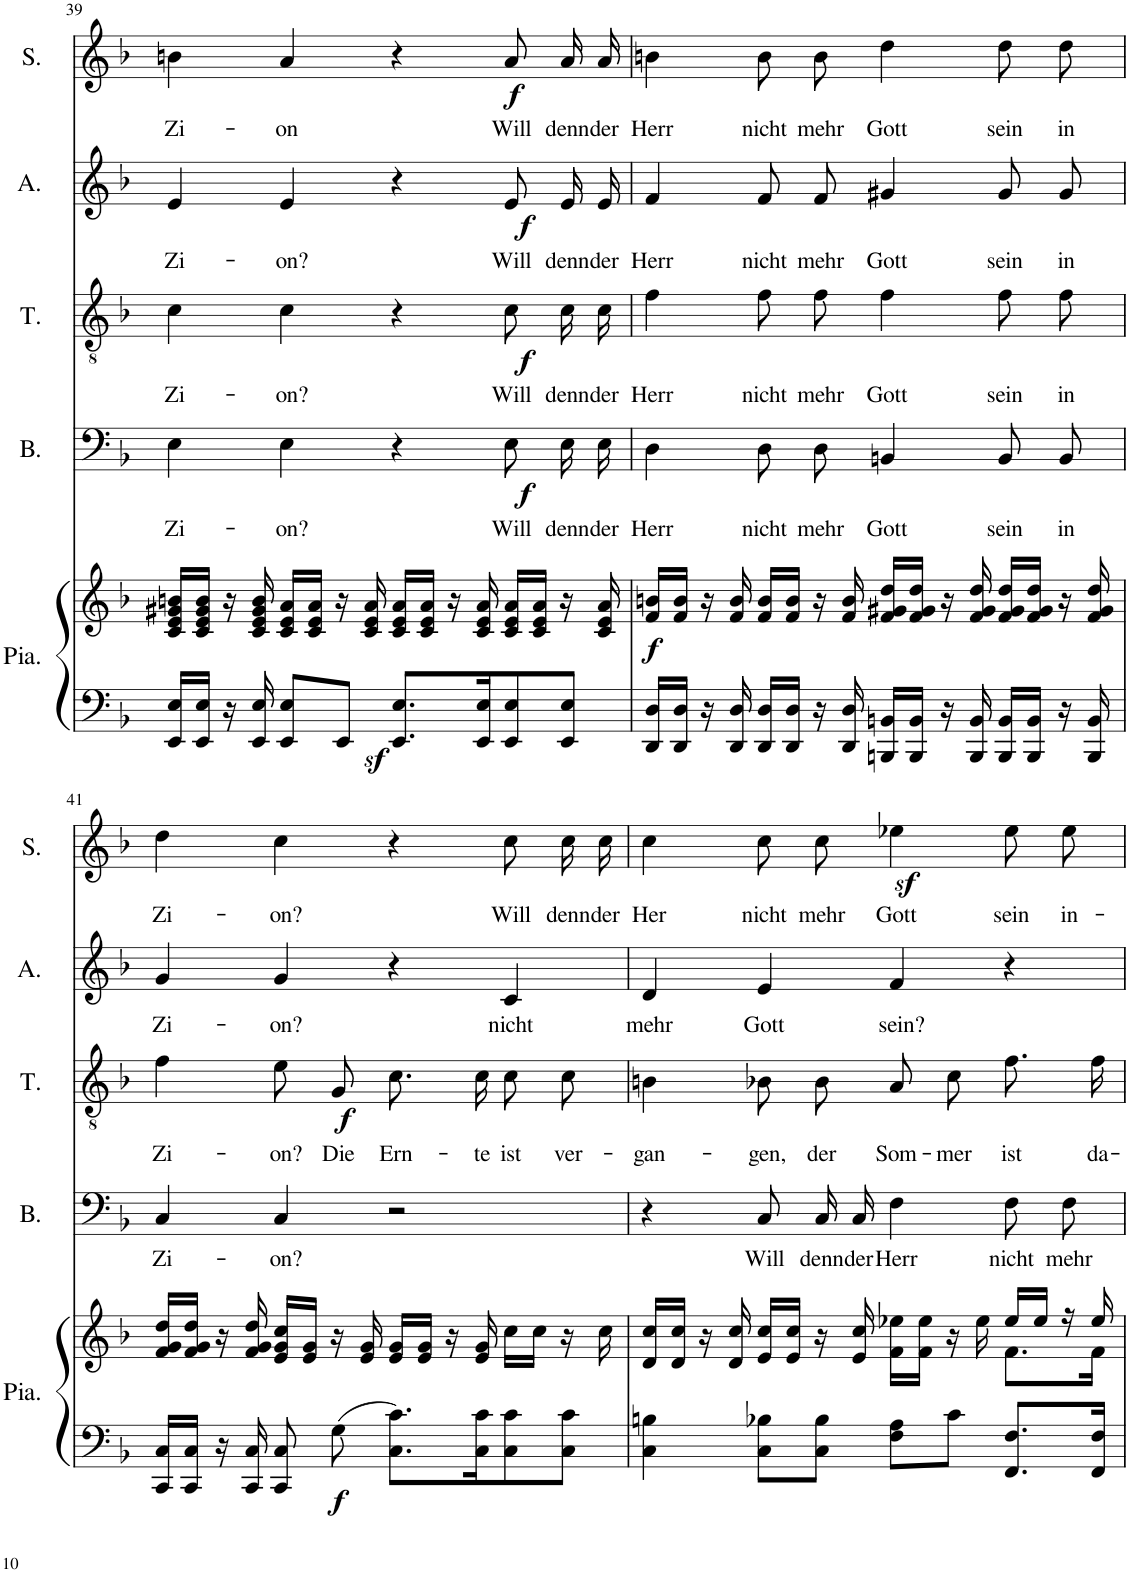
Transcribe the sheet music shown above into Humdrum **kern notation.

**kern	**kern	**dynam	**kern	**text	**dynam	**kern	**text	**dynam	**kern	**text	**dynam	**kern	**text	**dynam
*part5	*part5	*part5	*part4	*part4	*part4	*part3	*part3	*part3	*part2	*part2	*part2	*part1	*part1	*part1
*staff6	*staff5	*staff5/6	*staff4	*staff4	*staff4	*staff3	*staff3	*staff3	*staff2	*staff2	*staff2	*staff1	*staff1	*staff1
*I"Piano	*	*	*I"Basse	*	*	*I"Ténor	*	*	*I"Alto	*	*	*I"Soprano	*	*
*I'Pia.	*	*	*I'B.	*	*	*I'T.	*	*	*I'A.	*	*	*I'S.	*	*
!!LO:PB:g=z
*clefF4	*clefG2	*	*clefF4	*	*	*clefGv2	*	*	*clefG2	*	*	*clefG2	*	*
*k[b-]	*k[b-]	*	*k[b-]	*	*	*k[b-]	*	*	*k[b-]	*	*	*k[b-]	*	*
*M4/4	*M4/4	*	*M4/4	*	*	*M4/4	*	*	*M4/4	*	*	*M4/4	*	*
=39	=39	=39	=39	=39	=39	=39	=39	=39	=39	=39	=39	=39	=39	=39
!	!	!	!	!LO:LY:b	!	!	!LO:LY:b	!	!	!LO:LY:b	!	!	!LO:LY:b	!
16EE/ 16E/LL	16c/ 16e/ 16g#X/ 16bn/LL	.	4E\	Zi-	.	4c\	Zi-	.	4e/	Zi-	.	4bn\	Zi-	.
16EE/ 16E/JJ	16c/ 16e/ 16g#/ 16b/JJ	.	.	.	.	.	.	.	.	.	.	.	.	.
16r	16r	.	.	.	.	.	.	.	.	.	.	.	.	.
16EE/ 16E/	16c/ 16e/ 16g#/ 16b/	.	.	.	.	.	.	.	.	.	.	.	.	.
!	!	!	!	!LO:LY:b	!	!	!LO:LY:b	!	!	!LO:LY:b	!	!	!LO:LY:b	!
8EE/ 8E/L	16c/ 16e/ 16a/LL	.	4E\	-on?	.	4c\	-on?	.	4e/	-on?	.	4a/	-on	.
.	16c/ 16e/ 16a/JJ	.	.	.	.	.	.	.	.	.	.	.	.	.
8EE/J	16r	.	.	.	.	.	.	.	.	.	.	.	.	.
.	16c/ 16e/ 16a/	.	.	.	.	.	.	.	.	.	.	.	.	.
8.EE/z< 8.E/z<L	16c/ 16e/ 16a/LL	.	4r	.	.	4r	.	.	4r	.	.	4r	.	.
.	16c/ 16e/ 16a/JJ	.	.	.	.	.	.	.	.	.	.	.	.	.
.	16r	.	.	.	.	.	.	.	.	.	.	.	.	.
16EE/ 16E/K	16c/ 16e/ 16a/	.	.	.	.	.	.	.	.	.	.	.	.	.
!	!	!	!	!LO:LY:b	!LO:DY:b	!	!LO:LY:b	!LO:DY:b	!	!LO:LY:b	!LO:DY:b	!	!LO:LY:b	!LO:DY:b
8EE/ 8E/	16c/ 16e/ 16a/LL	.	8E\L	Will	f	8c\L	Will	f	8e/L	Will	f	8a/L	Will	f
.	16c/ 16e/ 16a/JJ	.	.	.	.	.	.	.	.	.	.	.	.	.
!	!	!	!	!LO:LY:b	!	!	!LO:LY:b	!	!	!LO:LY:b	!	!	!LO:LY:b	!
8EE/ 8E/J	16r	.	16E\L	denn	.	16c\L	denn	.	16e/L	denn	.	16a/L	denn	.
!	!	!	!	!LO:LY:b	!	!	!LO:LY:b	!	!	!LO:LY:b	!	!	!LO:LY:b	!
.	16c/ 16e/ 16a/	.	16E\JJ	der	.	16c\JJ	der	.	16e/JJ	der	.	16a/JJ	der	.
=40	=40	=40	=40	=40	=40	=40	=40	=40	=40	=40	=40	=40	=40	=40
!	!	!LO:DY:b	!	!LO:LY:b	!	!	!LO:LY:b	!	!	!LO:LY:b	!	!	!LO:LY:b	!
16DD/ 16D/LL	16f/ 16bn/LL	f	4D\	Herr	.	4f\	Herr	.	4f/	Herr	.	4bn\	Herr	.
16DD/ 16D/JJ	16f/ 16b/JJ	.	.	.	.	.	.	.	.	.	.	.	.	.
16r	16r	.	.	.	.	.	.	.	.	.	.	.	.	.
16DD/ 16D/	16f/ 16b/	.	.	.	.	.	.	.	.	.	.	.	.	.
!	!	!	!	!LO:LY:b	!	!	!LO:LY:b	!	!	!LO:LY:b	!	!	!LO:LY:b	!
16DD/ 16D/LL	16f/ 16b/LL	.	8D\L	nicht	.	8f\L	nicht	.	8f/L	nicht	.	8b\L	nicht	.
16DD/ 16D/JJ	16f/ 16b/JJ	.	.	.	.	.	.	.	.	.	.	.	.	.
!	!	!	!	!LO:LY:b	!	!	!LO:LY:b	!	!	!LO:LY:b	!	!	!LO:LY:b	!
16r	16r	.	8D\J	mehr	.	8f\J	mehr	.	8f/J	mehr	.	8b\J	mehr	.
16DD/ 16D/	16f/ 16b/	.	.	.	.	.	.	.	.	.	.	.	.	.
!	!	!	!	!LO:LY:b	!	!	!LO:LY:b	!	!	!LO:LY:b	!	!	!LO:LY:b	!
16BBBn/ 16BBn/LL	16f/ 16g#X/ 16dd/LL	.	4BBn/	Gott	.	4f\	Gott	.	4g#X/	Gott	.	4dd\	Gott	.
16BBB/ 16BB/JJ	16f/ 16g#/ 16dd/JJ	.	.	.	.	.	.	.	.	.	.	.	.	.
16r	16r	.	.	.	.	.	.	.	.	.	.	.	.	.
16BBB/ 16BB/	16f/ 16g#/ 16dd/	.	.	.	.	.	.	.	.	.	.	.	.	.
!	!	!	!	!LO:LY:b	!	!	!LO:LY:b	!	!	!LO:LY:b	!	!	!LO:LY:b	!
16BBB/ 16BB/LL	16f/ 16g#/ 16dd/LL	.	8BB/L	sein	.	8f\L	sein	.	8g#/L	sein	.	8dd\L	sein	.
16BBB/ 16BB/JJ	16f/ 16g#/ 16dd/JJ	.	.	.	.	.	.	.	.	.	.	.	.	.
!	!	!	!	!LO:LY:b	!	!	!LO:LY:b	!	!	!LO:LY:b	!	!	!LO:LY:b	!
16r	16r	.	8BB/J	in	.	8f\J	in	.	8g#/J	in	.	8dd\J	in	.
16BBB/ 16BB/	16f/ 16g#/ 16dd/	.	.	.	.	.	.	.	.	.	.	.	.	.
!!LO:LB:g=z
=41	=41	=41	=41	=41	=41	=41	=41	=41	=41	=41	=41	=41	=41	=41
!	!	!	!	!LO:LY:b	!	!	!LO:LY:b	!	!	!LO:LY:b	!	!	!LO:LY:b	!
16CC/ 16C/LL	16f/ 16g/ 16dd/LL	.	4C/	Zi-	.	4f\	Zi-	.	4g/	Zi-	.	4dd\	Zi-	.
16CC/ 16C/JJ	16f/ 16g/ 16dd/JJ	.	.	.	.	.	.	.	.	.	.	.	.	.
16r	16r	.	.	.	.	.	.	.	.	.	.	.	.	.
16CC/ 16C/	16f/ 16g/ 16dd/	.	.	.	.	.	.	.	.	.	.	.	.	.
!	!	!	!	!LO:LY:b	!	!	!LO:LY:b	!	!	!LO:LY:b	!	!	!LO:LY:b	!
8CC/ 8C/	16e/ 16g/ 16cc/LL	.	4C/	-on?	.	8e\L	-on?	.	4g/	-on?	.	4cc\	-on?	.
.	16e/ 16g/JJ	.	.	.	.	.	.	.	.	.	.	.	.	.
!	!	!LO:DY:b=2	!	!	!	!	!LO:LY:b	!LO:DY:b	!	!	!	!	!	!
8G\	16r	f	.	.	.	8G\J	Die	f	.	.	.	.	.	.
.	16e/ 16g/	.	.	.	.	.	.	.	.	.	.	.	.	.
!	!	!	!	!	!	!	!LO:LY:b	!	!	!	!	!	!	!
8.C\ 8.c\L	16e/ 16g/LL	.	2r	.	.	8.c\L	Ern-	.	4r	.	.	4r	.	.
.	16e/ 16g/JJ	.	.	.	.	.	.	.	.	.	.	.	.	.
.	16r	.	.	.	.	.	.	.	.	.	.	.	.	.
!	!	!	!	!	!	!	!LO:LY:b	!	!	!	!	!	!	!
16C\ 16c\K	16e/ 16g/	.	.	.	.	16c\Jk	-te	.	.	.	.	.	.	.
!	!	!	!	!	!	!	!LO:LY:b	!	!	!LO:LY:b	!	!	!LO:LY:b	!
8C\ 8c\	16cc\LL	.	.	.	.	8c\L	ist	.	4c/	nicht	.	8cc\L	Will	.
.	16cc\JJ	.	.	.	.	.	.	.	.	.	.	.	.	.
!	!	!	!	!	!	!	!LO:LY:b	!	!	!	!	!	!LO:LY:b	!
8C\ 8c\J	16r	.	.	.	.	8c\J	ver-	.	.	.	.	16cc\L	denn	.
!	!	!	!	!	!	!	!	!	!	!	!	!	!LO:LY:b	!
.	16cc\	.	.	.	.	.	.	.	.	.	.	16cc\JJ	der	.
=42	=42	=42	=42	=42	=42	=42	=42	=42	=42	=42	=42	=42	=42	=42
*	*^	*	*	*	*	*	*	*	*	*	*	*	*	*
!	!	!	!	!	!	!	!	!LO:LY:b	!	!	!LO:LY:b	!	!	!LO:LY:b	!
4C\ 4Bn\	16d/ 16cc/LL	2.ryy	.	4r	.	.	4Bn\	-gan-	.	4d/	mehr	.	4cc\	Her	.
.	16d/ 16cc/JJ	.	.	.	.	.	.	.	.	.	.	.	.	.	.
.	16r	.	.	.	.	.	.	.	.	.	.	.	.	.	.
.	16d/ 16cc/	.	.	.	.	.	.	.	.	.	.	.	.	.	.
!	!	!	!	!	!LO:LY:b	!	!	!LO:LY:b	!	!	!LO:LY:b	!	!	!LO:LY:b	!
8C\ 8B-X\L	16e/ 16cc/LL	.	.	8C/L	Will	.	8B-X\L	-gen,	.	4e/	Gott	.	8cc\L	nicht	.
.	16e/ 16cc/JJ	.	.	.	.	.	.	.	.	.	.	.	.	.	.
!	!	!	!	!	!LO:LY:b	!	!	!LO:LY:b	!	!	!	!	!	!LO:LY:b	!
8C\ 8B-\J	16r	.	.	16C/L	denn	.	8B-\J	der	.	.	.	.	8cc\J	mehr	.
!	!	!	!	!	!LO:LY:b	!	!	!	!	!	!	!	!	!	!
.	16e/ 16cc/	.	.	16C/JJ	der	.	.	.	.	.	.	.	.	.	.
!	!	!	!	!	!LO:LY:b	!	!	!LO:LY:b	!	!	!LO:LY:b	!	!	!LO:LY:b	!
8F\ 8A\L	16f\ 16ee-X\LL	.	.	4F\	Herr	.	8A\L	Som-	.	4f/	sein?	.	4ee-Xz<\	Gott	.
.	16f\ 16ee-\JJ	.	.	.	.	.	.	.	.	.	.	.	.	.	.
!	!	!	!	!	!	!	!	!LO:LY:b	!	!	!	!	!	!	!
8c\J	16r	.	.	.	.	.	8c\J	-mer	.	.	.	.	.	.	.
.	16ee-\	.	.	.	.	.	.	.	.	.	.	.	.	.	.
!	!	!	!	!	!LO:LY:b	!	!	!LO:LY:b	!	!	!	!	!	!LO:LY:b	!
8.FF/ 8.F/L	16ee-/LL	8.f\L	.	8F\L	nicht	.	8.f\L	ist	.	4r	.	.	8ee-\L	sein	.
.	16ee-/JJ	.	.	.	.	.	.	.	.	.	.	.	.	.	.
!	!	!	!	!	!LO:LY:b	!	!	!	!	!	!	!	!	!LO:LY:b	!
.	16r	.	.	8F\J	mehr	.	.	.	.	.	.	.	8ee-\J	in-	.
!	!	!	!	!	!	!	!	!LO:LY:b	!	!	!	!	!	!	!
16FF/ 16F/Jk	16ee-/	16f\Jk	.	.	.	.	16f\Jk	da-	.	.	.	.	.	.	.
*	*v	*v	*	*	*	*	*	*	*	*	*	*	*	*	*
=	=	=	=	=	=	=	=	=	=	=	=	=	=	=
*-	*-	*-	*-	*-	*-	*-	*-	*-	*-	*-	*-	*-	*-	*-
